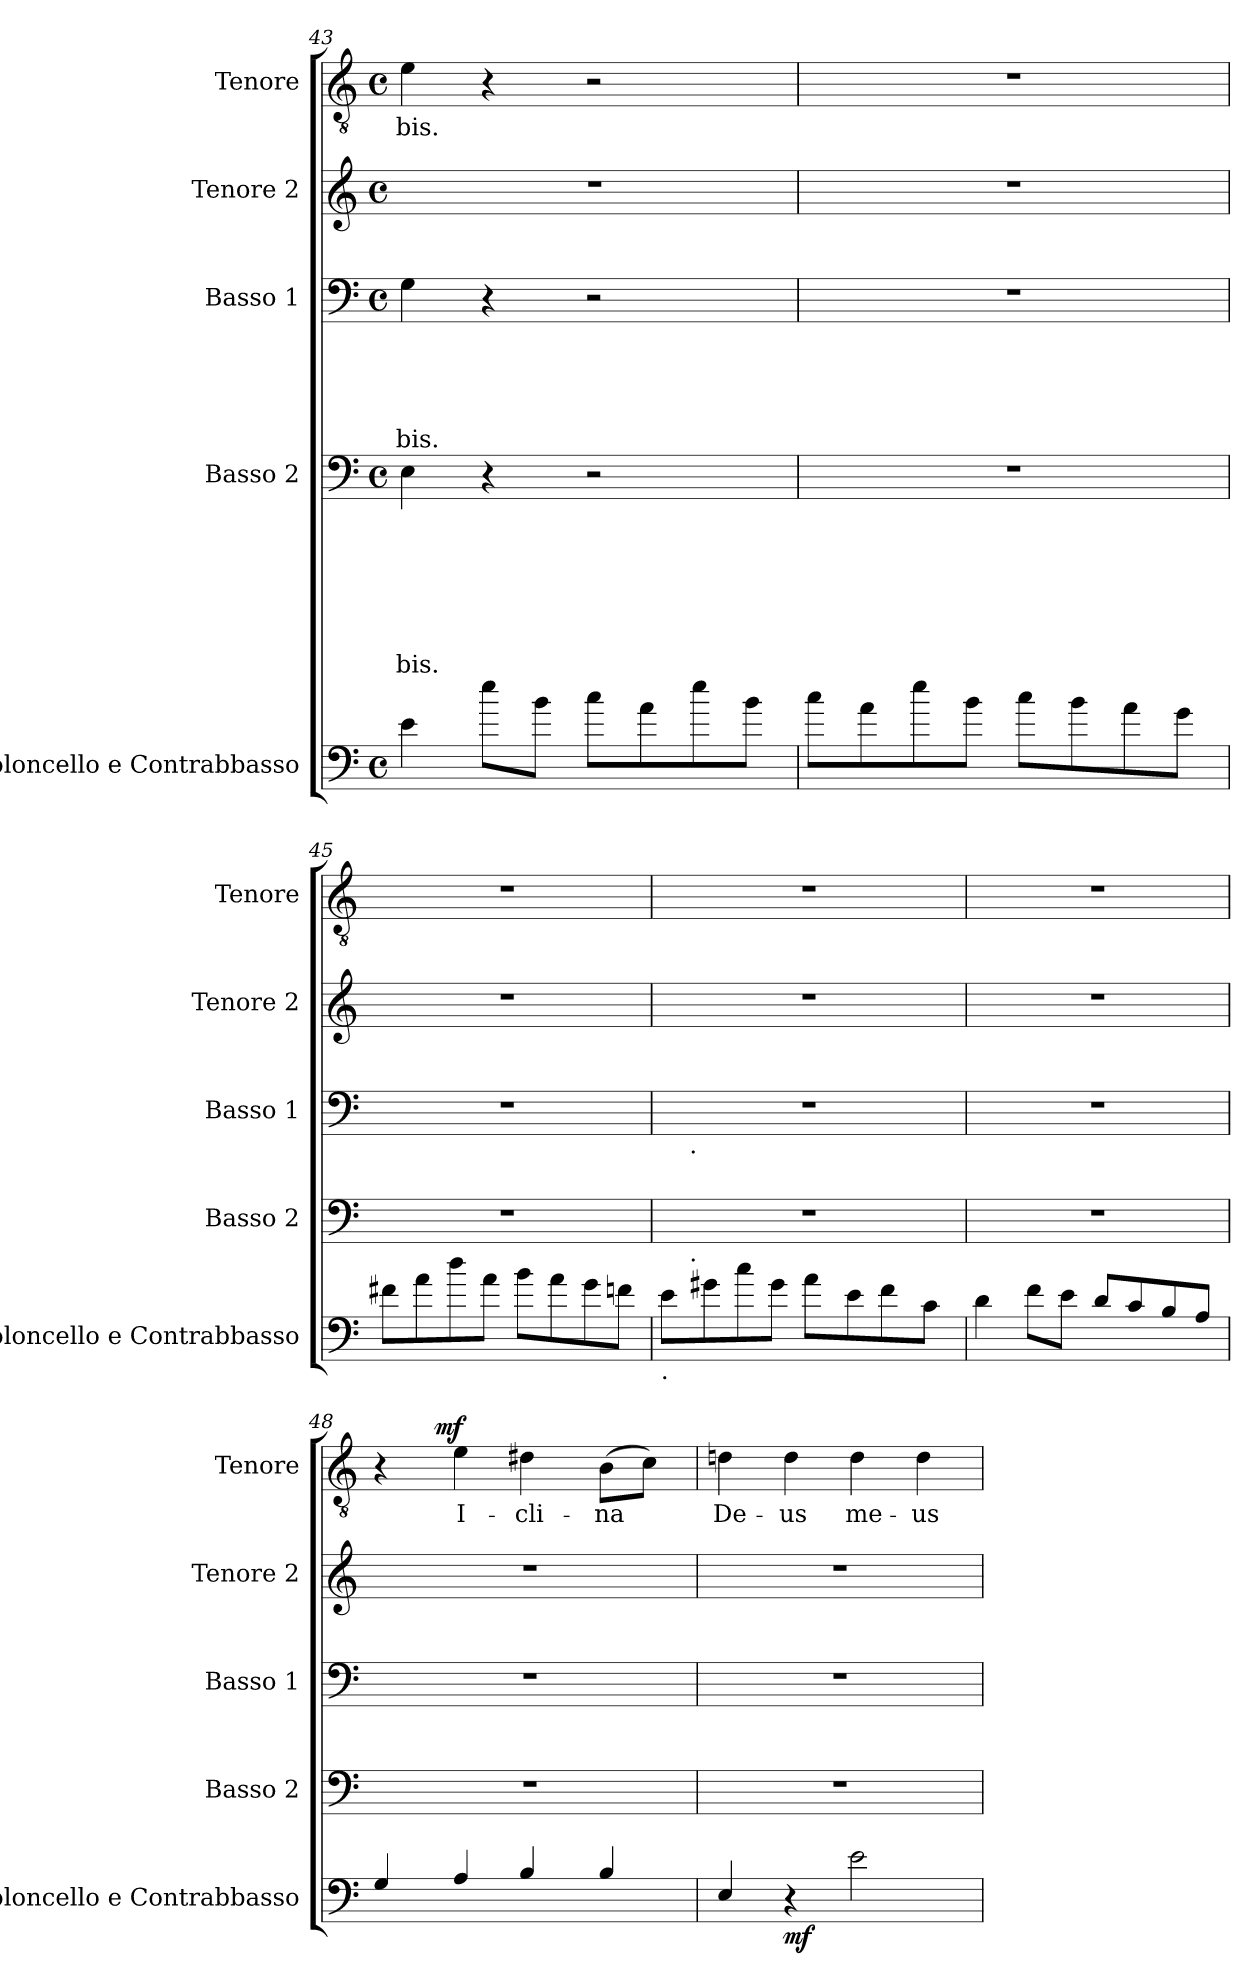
**kern	**dynam	**kern	**text	**text	**text	**text	**text	**text	**text	**kern	**text	**text	**text	**text	**text	**kern	**kern	**text	**dynam
*part5	*part5	*part4	*part4	*part4	*part4	*part4	*part4	*part4	*part4	*part3	*part3	*part3	*part3	*part3	*part3	*part2	*part1	*part1	*part1
*staff5	*staff5	*staff4	*staff4	*staff4	*staff4	*staff4	*staff4	*staff4	*staff4	*staff3	*staff3	*staff3	*staff3	*staff3	*staff3	*staff2	*staff1	*staff1	*staff1
*I"Violoncello e Contrabbasso	*	*I"Basso 2	*	*	*	*	*	*	*	*I"Basso 1	*	*	*	*	*	*I"Tenore 2	*I"Tenore	*	*
*I'Violoncello e Contrabbasso	*	*I'Basso 2	*	*	*	*	*	*	*	*I'Basso 1	*	*	*	*	*	*I'Tenore 2	*I'Tenore	*	*
*clefF4	*	*clefF4	*	*	*	*	*	*	*	*clefF4	*	*	*	*	*	*clefG2	*clefGv2	*	*
*ITrd7c12	*	*	*	*	*	*	*	*	*	*	*	*	*	*	*	*	*	*	*
*k[]	*	*k[]	*	*	*	*	*	*	*	*k[]	*	*	*	*	*	*k[]	*k[]	*	*
*C:	*	*C:	*	*	*	*	*	*	*	*C:	*	*	*	*	*	*C:	*C:	*	*
*M4/4	*	*M4/4	*	*	*	*	*	*	*	*M4/4	*	*	*	*	*	*M4/4	*M4/4	*	*
*met(c)	*	*met(c)	*	*	*	*	*	*	*	*met(c)	*	*	*	*	*	*met(c)	*met(c)	*	*
=43	=43	=43	=43	=43	=43	=43	=43	=43	=43	=43	=43	=43	=43	=43	=43	=43	=43	=43	=43
!	!	!	!	!	!	!	!	!	!LO:LY:b	!	!	!	!	!	!LO:LY:b	!	!	!LO:LY:b	!
4E\	.	4E\	.	.	.	.	.	.	-bis.	4G\	.	.	.	.	-bis.	1r	4e\	-bis.	.
8e\L	.	4r	.	.	.	.	.	.	.	4r	.	.	.	.	.	.	4r	.	.
8B\J	.	.	.	.	.	.	.	.	.	.	.	.	.	.	.	.	.	.	.
8c\L	.	2r	.	.	.	.	.	.	.	2r	.	.	.	.	.	.	2r	.	.
8A\	.	.	.	.	.	.	.	.	.	.	.	.	.	.	.	.	.	.	.
8e\	.	.	.	.	.	.	.	.	.	.	.	.	.	.	.	.	.	.	.
8B\J	.	.	.	.	.	.	.	.	.	.	.	.	.	.	.	.	.	.	.
=44	=44	=44	=44	=44	=44	=44	=44	=44	=44	=44	=44	=44	=44	=44	=44	=44	=44	=44	=44
8c\L	.	1r	.	.	.	.	.	.	.	1r	.	.	.	.	.	1r	1r	.	.
8A\	.	.	.	.	.	.	.	.	.	.	.	.	.	.	.	.	.	.	.
8e\	.	.	.	.	.	.	.	.	.	.	.	.	.	.	.	.	.	.	.
8B\J	.	.	.	.	.	.	.	.	.	.	.	.	.	.	.	.	.	.	.
8c\L	.	.	.	.	.	.	.	.	.	.	.	.	.	.	.	.	.	.	.
8B\	.	.	.	.	.	.	.	.	.	.	.	.	.	.	.	.	.	.	.
8A\	.	.	.	.	.	.	.	.	.	.	.	.	.	.	.	.	.	.	.
8G\J	.	.	.	.	.	.	.	.	.	.	.	.	.	.	.	.	.	.	.
=45	=45	=45	=45	=45	=45	=45	=45	=45	=45	=45	=45	=45	=45	=45	=45	=45	=45	=45	=45
8F#X\L	.	1r	.	.	.	.	.	.	.	1r	.	.	.	.	.	1r	1r	.	.
8A\	.	.	.	.	.	.	.	.	.	.	.	.	.	.	.	.	.	.	.
8d\	.	.	.	.	.	.	.	.	.	.	.	.	.	.	.	.	.	.	.
8A\J	.	.	.	.	.	.	.	.	.	.	.	.	.	.	.	.	.	.	.
8B\L	.	.	.	.	.	.	.	.	.	.	.	.	.	.	.	.	.	.	.
8A\	.	.	.	.	.	.	.	.	.	.	.	.	.	.	.	.	.	.	.
8G\	.	.	.	.	.	.	.	.	.	.	.	.	.	.	.	.	.	.	.
8Fn\J	.	.	.	.	.	.	.	.	.	.	.	.	.	.	.	.	.	.	.
!!LO:LB:g=z
=46	=46	=46	=46	=46	=46	=46	=46	=46	=46	=46	=46	=46	=46	=46	=46	=46	=46	=46	=46
!LO:TX:b:t=.	!	!	!	!	!	!	!	!	!	!	!	!	!	!	!	!	!	!	!
*	*	*^	*	*	*	*	*	*	*	*^	*	*	*	*	*	*	*	*	*
8E\L	.	1r	16.ryy	.	.	.	.	.	.	.	1r	16.ryy	.	.	.	.	.	1r	1r	.	.
!	!	!	!	!	!	!	!	!	!	!	!	!LO:TX:b:t=.	!	!	!	!	!	!	!	!	!
!	!	!	!LO:TX:b:t=.	!	!	!	!	!	!	!	!	!	!	!	!	!	!	!	!	!	!
.	.	.	2ryy	.	.	.	.	.	.	.	.	2ryy	.	.	.	.	.	.	.	.	.
8G#X\	.	.	.	.	.	.	.	.	.	.	.	.	.	.	.	.	.	.	.	.	.
8c\	.	.	.	.	.	.	.	.	.	.	.	.	.	.	.	.	.	.	.	.	.
8G#\J	.	.	.	.	.	.	.	.	.	.	.	.	.	.	.	.	.	.	.	.	.
8A\L	.	.	.	.	.	.	.	.	.	.	.	.	.	.	.	.	.	.	.	.	.
.	.	.	4ryy	.	.	.	.	.	.	.	.	4ryy	.	.	.	.	.	.	.	.	.
8E\	.	.	.	.	.	.	.	.	.	.	.	.	.	.	.	.	.	.	.	.	.
8F\	.	.	.	.	.	.	.	.	.	.	.	.	.	.	.	.	.	.	.	.	.
.	.	.	8ryy	.	.	.	.	.	.	.	.	8ryy	.	.	.	.	.	.	.	.	.
8C\J	.	.	.	.	.	.	.	.	.	.	.	.	.	.	.	.	.	.	.	.	.
.	.	.	32ryy	.	.	.	.	.	.	.	.	32ryy	.	.	.	.	.	.	.	.	.
*	*	*v	*v	*	*	*	*	*	*	*	*	*	*	*	*	*	*	*	*	*	*
*	*	*	*	*	*	*	*	*	*	*v	*v	*	*	*	*	*	*	*	*	*
=47	=47	=47	=47	=47	=47	=47	=47	=47	=47	=47	=47	=47	=47	=47	=47	=47	=47	=47	=47
4D\	.	1r	.	.	.	.	.	.	.	1r	.	.	.	.	.	1r	1r	.	.
8F\L	.	.	.	.	.	.	.	.	.	.	.	.	.	.	.	.	.	.	.
8E\J	.	.	.	.	.	.	.	.	.	.	.	.	.	.	.	.	.	.	.
8D/L	.	.	.	.	.	.	.	.	.	.	.	.	.	.	.	.	.	.	.
8C/	.	.	.	.	.	.	.	.	.	.	.	.	.	.	.	.	.	.	.
8BB/	.	.	.	.	.	.	.	.	.	.	.	.	.	.	.	.	.	.	.
8AA/J	.	.	.	.	.	.	.	.	.	.	.	.	.	.	.	.	.	.	.
=48	=48	=48	=48	=48	=48	=48	=48	=48	=48	=48	=48	=48	=48	=48	=48	=48	=48	=48	=48
*	*	*	*	*	*	*	*	*	*	*	*	*	*	*	*	*	*^	*	*
4GG/	.	1r	.	.	.	.	.	.	.	1r	.	.	.	.	.	1r	4r	8..ryy	.	.
!	!	!	!	!	!	!	!	!	!	!	!	!	!	!	!	!	!	!	!	!LO:DY:a
.	.	.	.	.	.	.	.	.	.	.	.	.	.	.	.	.	.	2ryy	.	mf
!	!	!	!	!	!	!	!	!	!	!	!	!	!	!	!	!	!	!	!LO:LY:b	!
4AA/	.	.	.	.	.	.	.	.	.	.	.	.	.	.	.	.	4e\	.	I-	.
!	!	!	!	!	!	!	!	!	!	!	!	!	!	!	!	!	!	!	!LO:LY:b	!
4BB/	.	.	.	.	.	.	.	.	.	.	.	.	.	.	.	.	4d#X\	.	-cli-	.
.	.	.	.	.	.	.	.	.	.	.	.	.	.	.	.	.	.	4ryy	.	.
!	!	!	!	!	!	!	!	!	!	!	!	!	!	!	!	!	!	!	!LO:LY:b	!
4BB/	.	.	.	.	.	.	.	.	.	.	.	.	.	.	.	.	(>8B\L	.	-na	.
.	.	.	.	.	.	.	.	.	.	.	.	.	.	.	.	.	8c\J)	.	.	.
.	.	.	.	.	.	.	.	.	.	.	.	.	.	.	.	.	.	32ryy	.	.
=49	=49	=49	=49	=49	=49	=49	=49	=49	=49	=49	=49	=49	=49	=49	=49	=49	=49	=49	=49	=49
!	!	!	!	!	!	!	!	!	!	!	!	!	!	!	!	!	!	!	!LO:LY:b	!
*	*	*	*	*	*	*	*	*	*	*	*	*	*	*	*	*	*v	*v	*	*
4EE/	.	1r	.	.	.	.	.	.	.	1r	.	.	.	.	.	1r	4dn\	De-	.
!	!LO:DY:b	!	!	!	!	!	!	!	!	!	!	!	!	!	!	!	!	!LO:LY:b	!
4r	mf	.	.	.	.	.	.	.	.	.	.	.	.	.	.	.	4d\	-us	.
!	!	!	!	!	!	!	!	!	!	!	!	!	!	!	!	!	!	!LO:LY:b	!
2E\	.	.	.	.	.	.	.	.	.	.	.	.	.	.	.	.	4d\	me-	.
!	!	!	!	!	!	!	!	!	!	!	!	!	!	!	!	!	!	!LO:LY:b	!
.	.	.	.	.	.	.	.	.	.	.	.	.	.	.	.	.	4d\	-us	.
=	=	=	=	=	=	=	=	=	=	=	=	=	=	=	=	=	=	=	=
*-	*-	*-	*-	*-	*-	*-	*-	*-	*-	*-	*-	*-	*-	*-	*-	*-	*-	*-	*-
